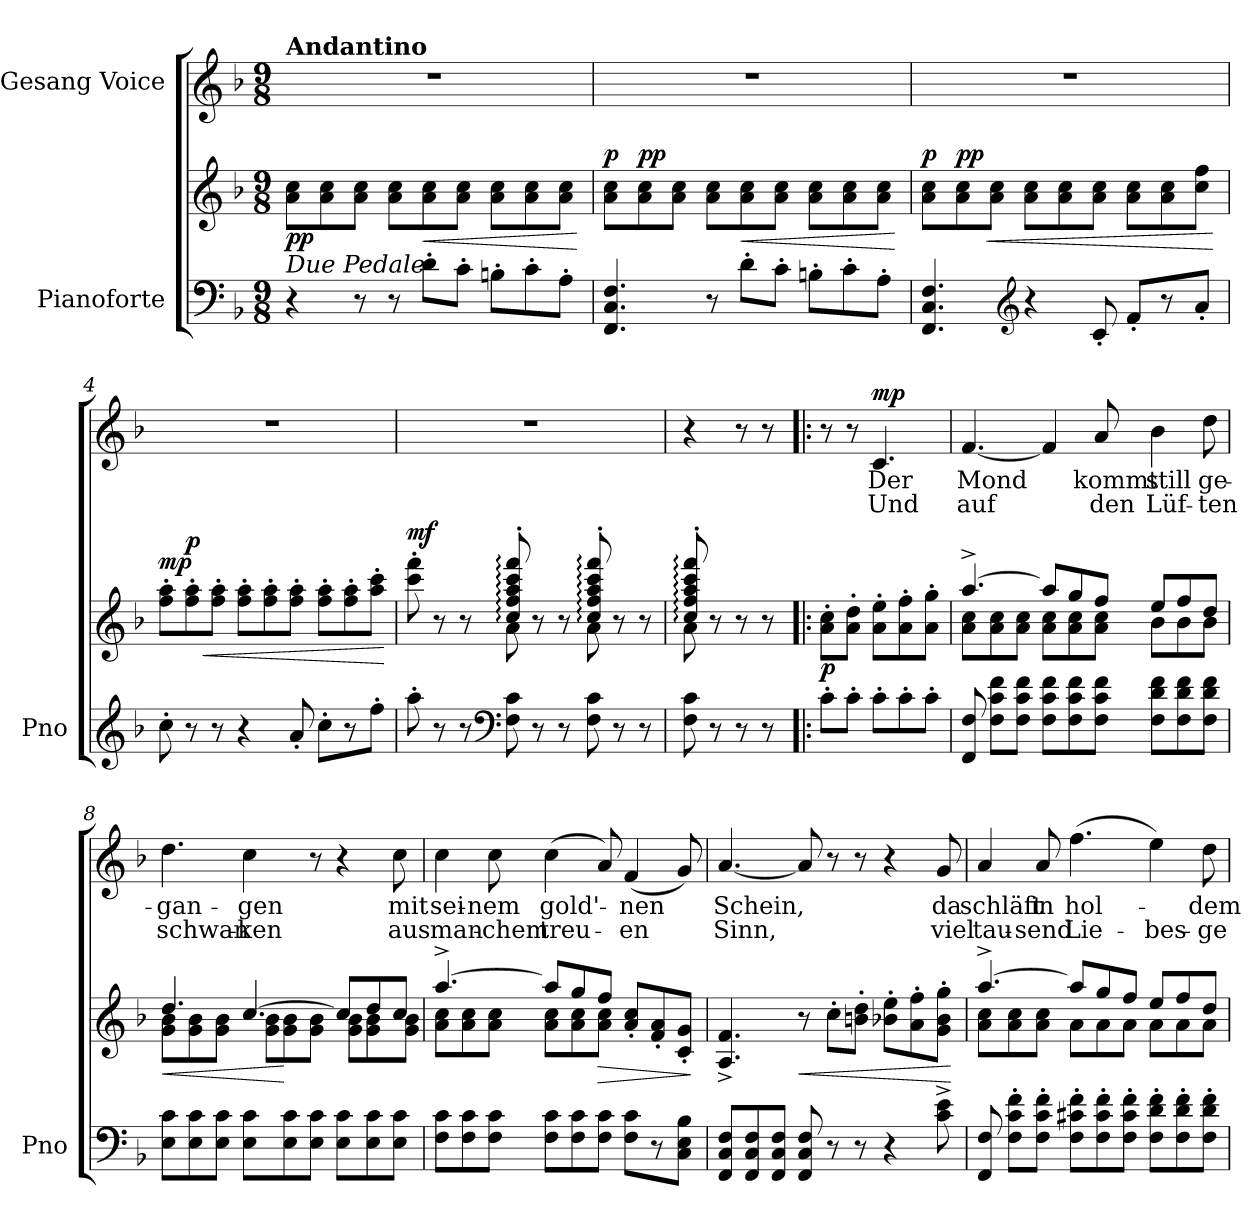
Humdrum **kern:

**kern	**kern	**dynam	**kern	**text	**text	**dynam
*part2	*part2	*part2	*part1	*part1	*part1	*part1
*staff3	*staff2	*staff2/3	*staff1	*staff1	*staff1	*staff1
*I"Pianoforte	*	*	*I"Gesang Voice	*	*	*
*I'Pno	*	*	*	*	*	*
*clefF4	*clefG2	*	*clefG2	*	*	*
*k[b-]	*k[b-]	*	*k[b-]	*	*	*
*M9/8	*M9/8	*	*M9/8	*	*	*
=1	=1	=1	=1	=1	=1	=1
!	!	!	!LO:TX:a:B:t=Andantino	!	!	!
!LO:TX:a:i:t=Due Pedale	!	!	!	!	!	!
!	!	!LO:DY:b	!	!	!	!
4r	8a\ 8cc\L	pp	8%9r	.	.	.
.	8a\ 8cc\	.	.	.	.	.
8r	8a\ 8cc\J	.	.	.	.	.
8r	8a\ 8cc\L	.	.	.	.	.
!	!	!LO:HP:b	!	!	!	!
8d'\L	8a\ 8cc\	<	.	.	.	.
8c'\J	8a\ 8cc\J	.	.	.	.	.
8Bn'\L	8a\ 8cc\L	.	.	.	.	.
8c'\	8a\ 8cc\	.	.	.	.	.
8A'\J	8a\ 8cc\J	.	.	.	.	.
.	.	[	.	.	.	.
=2	=2	=2	=2	=2	=2	=2
!	!	!LO:DY:a	!	!	!	!
4.FF/ 4.C/ 4.F/	8a\ 8cc\L	p	8%9r	.	.	.
!	!	!LO:DY:a	!	!	!	!
.	8a\ 8cc\	pp	.	.	.	.
.	8a\ 8cc\J	.	.	.	.	.
8r	8a\ 8cc\L	.	.	.	.	.
!	!	!LO:HP:b	!	!	!	!
8d'\L	8a\ 8cc\	<	.	.	.	.
8c'\J	8a\ 8cc\J	.	.	.	.	.
8Bn'\L	8a\ 8cc\L	.	.	.	.	.
8c'\	8a\ 8cc\	.	.	.	.	.
8A'\J	8a\ 8cc\J	.	.	.	.	.
.	.	[	.	.	.	.
!!LO:LB:g=z
=3	=3	=3	=3	=3	=3	=3
!	!	!LO:DY:a	!	!	!	!
4.FF/ 4.C/ 4.F/	8a\ 8cc\L	p	8%9r	.	.	.
!	!	!LO:HP:b	!	!	!	!
!	!	!LO:DY:n=1:a	!	!	!	!
.	8a\ 8cc\	< pp	.	.	.	.
.	8a\ 8cc\J	.	.	.	.	.
*clefG2	*	*	*	*	*	*
4r	8a\ 8cc\L	.	.	.	.	.
.	8a\ 8cc\	.	.	.	.	.
8c'/	8a\ 8cc\J	.	.	.	.	.
8f'/L	8a\ 8cc\L	.	.	.	.	.
8r	8a\ 8cc\	.	.	.	.	.
8a'/J	8cc\ 8ff\J	.	.	.	.	.
.	.	[	.	.	.	.
=4	=4	=4	=4	=4	=4	=4
!	!	!LO:DY:a	!	!	!	!
8cc'\	8ff\' 8aa\'L	mp	8%9r	.	.	.
!	!	!LO:HP:b	!	!	!	!
!	!	!LO:DY:n=1:a	!	!	!	!
8r	8ff\' 8aa\'	< p	.	.	.	.
8r	8ff\' 8aa\'J	.	.	.	.	.
4r	8ff\' 8aa\'L	.	.	.	.	.
.	8ff\' 8aa\'	.	.	.	.	.
8a'/	8ff\' 8aa\'J	.	.	.	.	.
8cc'\L	8ff\' 8aa\'L	.	.	.	.	.
8r	8ff\' 8aa\'	.	.	.	.	.
8ff'\J	8aa\' 8ccc\'J	.	.	.	.	.
.	.	[	.	.	.	.
=5	=5	=5	=5	=5	=5	=5
*	*^	*	*	*	*	*
!	!	!	!LO:DY:a	!	!	!	!
8aa'\	8ccc\' 8fff\'	4.ryy	mf	8%9r	.	.	.
8r	8r	.	.	.	.	.	.
8r	8r	.	.	.	.	.	.
*clefF4	*	*	*	*	*	*	*
8F\ 8c\	8cc/:' 8ff/:' 8aa/:' 8ccc/:' 8fff/:'	8a\	.	.	.	.	.
8r	8r	4ryy	.	.	.	.	.
8r	8r	.	.	.	.	.	.
8F\ 8c\	8cc/:' 8ff/:' 8aa/:' 8ccc/:' 8fff/:'	8a\	.	.	.	.	.
8r	8r	4ryy	.	.	.	.	.
8r	8r	.	.	.	.	.	.
=5X1	=5X1	=5X1	=5X1	=5X1	=5X1	=5X1	=5X1
8F\ 8c\	8cc/:' 8ff/:' 8aa/:' 8ccc/:' 8fff/:'	8a\	.	4r	.	.	.
8r	8r	4.ryy	.	.	.	.	.
8r	8r	.	.	8r	.	.	.
8r	8r	.	.	8r	.	.	.
*	*v	*v	*	*	*	*	*
!!LO:LB:g=z
=6!|:	=6!|:	=6!|:	=6!|:	=6!|:	=6!|:	=6!|:
!	!	!LO:DY:b	!	!	!	!
8c'\L	8a\' 8cc\'L	p	8r	.	.	.
8c'\J	8a\' 8dd\'J	.	8r	.	.	.
!	!	!	!	!LO:LY:b	!LO:LY:b	!LO:DY:a
8c'\L	8a\' 8ee\'L	.	4.c/	Der	Und	mp
8c'\	8a\' 8ff\'	.	.	.	.	.
8c'\J	8a\' 8gg\'J	.	.	.	.	.
=7	=7	=7	=7	=7	=7	=7
*	*^	*	*	*	*	*
!	!	!	!	!	!LO:LY:b	!LO:LY:b	!
8FF/ 8F/	[4.aa^/	8a\ 8cc\L	.	[4.f/	Mond	auf	.
8F\ 8c\ 8f\L	.	8a\ 8cc\	.	.	.	.	.
8F\ 8c\ 8f\J	.	8a\ 8cc\J	.	.	.	.	.
8F\ 8c\ 8f\L	8aa/L]	8a\ 8cc\L	.	4f/]	.	.	.
8F\ 8c\ 8f\	8gg/	8a\ 8cc\	.	.	.	.	.
!	!	!	!	!	!LO:LY:b	!LO:LY:b	!
8F\ 8c\ 8f\J	8ff/J	8a\ 8cc\J	.	8a/	kommt	den	.
!	!	!	!	!	!LO:LY:b	!LO:LY:b	!
8F\ 8d\ 8f\L	8ee/L	8b-\L	.	4b-\	still	Lüf-	.
8F\ 8d\ 8f\	8ff/	8b-\	.	.	.	.	.
!	!	!	!	!	!LO:LY:b	!LO:LY:b	!
8F\ 8d\ 8f\J	8dd/J	8b-\J	.	8dd\	ge-	-ten	.
=8	=8	=8	=8	=8	=8	=8	=8
!	!	!	!LO:HP:b	!	!LO:LY:b	!LO:LY:b	!
8E\ 8c\L	4.dd/	8g\ 8b-\L	<	4.dd\	-gan-	schwan-	.
8E\ 8c\	.	8g\ 8b-\	.	.	.	.	.
8E\ 8c\J	.	8g\ 8b-\J	.	.	.	.	.
!	!	!	!	!	!LO:LY:b	!LO:LY:b	!
8E\ 8c\L	[4.cc/	8g\ 8b-\L	.	4cc\	-gen	-ken	.
8E\ 8c\	.	8g\ 8b-\	[	.	.	.	.
8E\ 8c\J	.	8g\ 8b-\J	.	8r	.	.	.
8E\ 8c\L	8cc/L]	8g\ 8b-\L	.	4r	.	.	.
8E\ 8c\	8dd/	8g\ 8b-\	.	.	.	.	.
!	!	!	!	!	!LO:LY:b	!LO:LY:b	!
8E\ 8c\J	8cc/J	8g\ 8b-\J	.	8cc\	mit	aus	.
!!LO:LB:g=z
=9	=9	=9	=9	=9	=9	=9	=9
!	!	!	!	!	!LO:LY:b	!LO:LY:b	!
8F\ 8c\L	[4.aa^/	8a\ 8cc\L	.	4cc\	sei-	man-	.
8F\ 8c\	.	8a\ 8cc\	.	.	.	.	.
!	!	!	!	!	!LO:LY:b	!LO:LY:b	!
8F\ 8c\J	.	8a\ 8cc\J	.	8cc\	-nem	-chem	.
!	!	!	!	!	!LO:LY:b	!LO:LY:b	!
8F\ 8c\L	8aa/L]	8a\ 8cc\L	.	(>4cc\	gold'-	treu-	.
8F\ 8c\	8gg/	8a\ 8cc\	.	.	.	.	.
!	!	!	!LO:HP:b	!	!	!	!
8F\ 8c\J	8ff/J	8a\ 8cc\J	>	8a/)	.	.	.
!	!	!	!	!	!LO:LY:b	!LO:LY:b	!
8F\ 8c\L	8a/' 8cc/'L	4.ryy	.	(<4f/	-nen	-en	.
8r	8f/' 8a/'	.	.	.	.	.	.
8C\ 8E\ 8B-\J	8c/' 8g/'J	.	.	8g/)	.	.	.
*	*v	*v	*	*	*	*	*
.	.	]	.	.	.	.
=10	=10	=10	=10	=10	=10	=10
!	!	!	!	!LO:LY:b	!LO:LY:b	!
8FF/ 8C/ 8F/L	4.A/^ 4.f/^	.	[4.a/	Schein,	Sinn,	.
8FF/ 8C/ 8F/	.	.	.	.	.	.
8FF/ 8C/ 8F/J	.	.	.	.	.	.
!	!	!LO:HP:b	!	!	!	!
8FF/ 8C/ 8F/	8r	<	8a/]	.	.	.
8r	8cc'\L	.	8r	.	.	.
8r	8bn\' 8dd\'J	.	8r	.	.	.
4r	8b-X\' 8ee\'L	.	4r	.	.	.
.	8a\' 8ff\'	.	.	.	.	.
!	!	!	!	!LO:LY:b	!LO:LY:b	!
8c\^ 8e\^	8g\' 8b-\' 8gg\'J	.	8g/	da	viel	.
.	.	[	.	.	.	.
=11	=11	=11	=11	=11	=11	=11
*	*^	*	*	*	*	*
!	!	!	!	!	!LO:LY:b	!LO:LY:b	!
8FF/ 8F/	[4.aa^/	8a\ 8cc\L	.	4a/	schläft	tau-	.
8F\' 8c\' 8f\'L	.	8a\ 8cc\	.	.	.	.	.
!	!	!	!	!	!LO:LY:b	!LO:LY:b	!
8F\' 8c\' 8f\'J	.	8a\ 8cc\J	.	8a/	in	-send	.
!	!	!	!	!	!LO:LY:b	!LO:LY:b	!
8F\' 8c#X\' 8f\'L	8aa/L]	8a\L	.	(>4.ff\	hol-	Lie-	.
8F\' 8c#\' 8f\'	8gg/	8a\	.	.	.	.	.
8F\' 8c#\' 8f\'J	8ff/J	8a\J	.	.	.	.	.
!	!	!	!	!	!	!LO:LY:b	!
8F\' 8d\' 8f\'L	8ee/L	8a\L	.	4ee\)	.	-bes-	.
8F\' 8d\' 8f\'	8ff/	8a\	.	.	.	.	.
!	!	!	!	!	!LO:LY:b	!LO:LY:b	!
8F\' 8d\' 8f\'J	8dd/J	8a\J	.	8dd\	-dem	-ge-	.
*	*v	*v	*	*	*	*	*
=	=	=	=	=	=	=
*-	*-	*-	*-	*-	*-	*-
